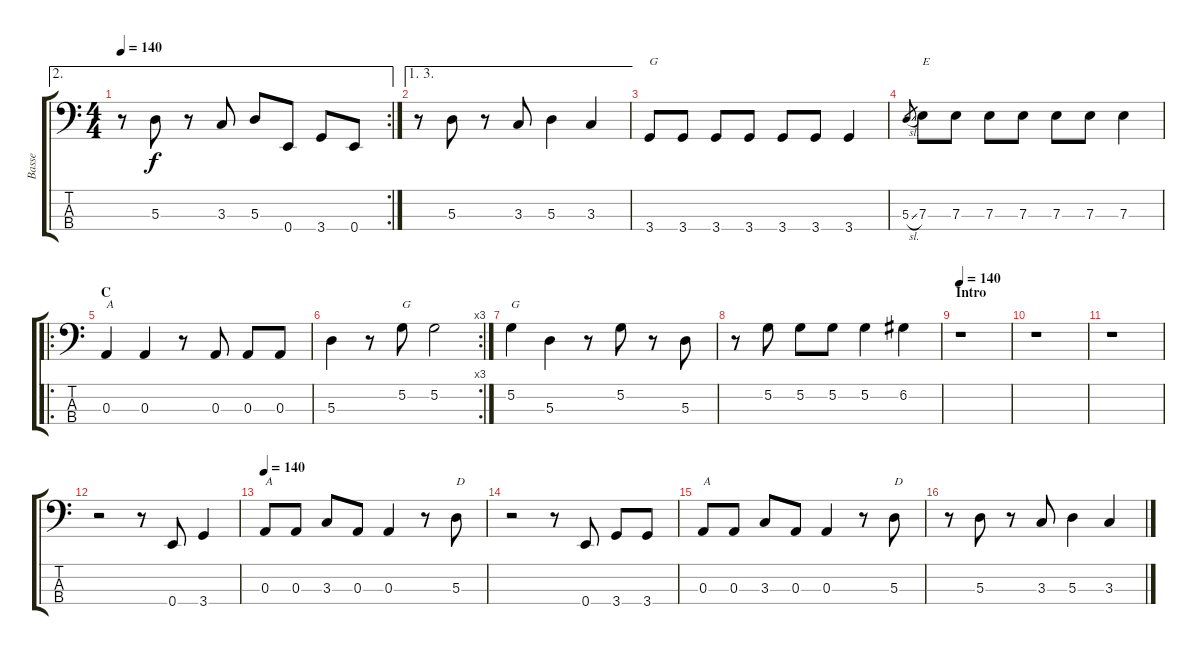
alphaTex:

\track ("Basse" "Basse") {instrument electricbassfinger}
\staff {score tabs}
\tuning (G2 D2 A1 E1) {hide}
\ae 2
\rc 2
\ts (4 4)
\tempo 140
\clef f4
\ks c
r.8{dy f} 5.3.8 r.8 3.3.8 5.3.8 0.4.8 3.4.8 0.4.8 |
\ae (1 3)
r.8 5.3.8 r.8 3.3.8 5.3.4 3.3.4 |
3.4.8{txt "G"} 3.4.8 3.4.8 3.4.8 3.4.8 3.4.8 3.4.4 |
5.3{sl}.8{gr} 7.3.8{txt "E"} 7.3.8 7.3.8 7.3.8 7.3.8 7.3.8 7.3.4 |
\ro
\section ("" "C")
0.3.4{txt "A"} 0.3.4 r.8 0.3.8 0.3.8 0.3.8 |
\rc 3
5.3.4 r.8 5.2.8{txt "G"} 5.2.2 |
5.2.4{txt "G"} 5.3.4 r.8 5.2.8 r.8 5.3.8 |
r.8 5.2.8 5.2.8 5.2.8 5.2.4 6.2.4 |
\section ("" "Intro")
\tempo 140
r.1 |
r.1 |
r.1 |
r.2 r.8 0.4.8 3.4.4 |
\tempo 140
0.3.8{txt "A"} 0.3.8 3.3.8 0.3.8 0.3.4 r.8 5.3.8{txt "D"} |
r.2 r.8 0.4.8 3.4.8 3.4.8 |
0.3.8{txt "A"} 0.3.8 3.3.8 0.3.8 0.3.4 r.8 5.3.8{txt "D"} |
r.8 5.3.8 r.8 3.3.8 5.3.4 3.3.4
